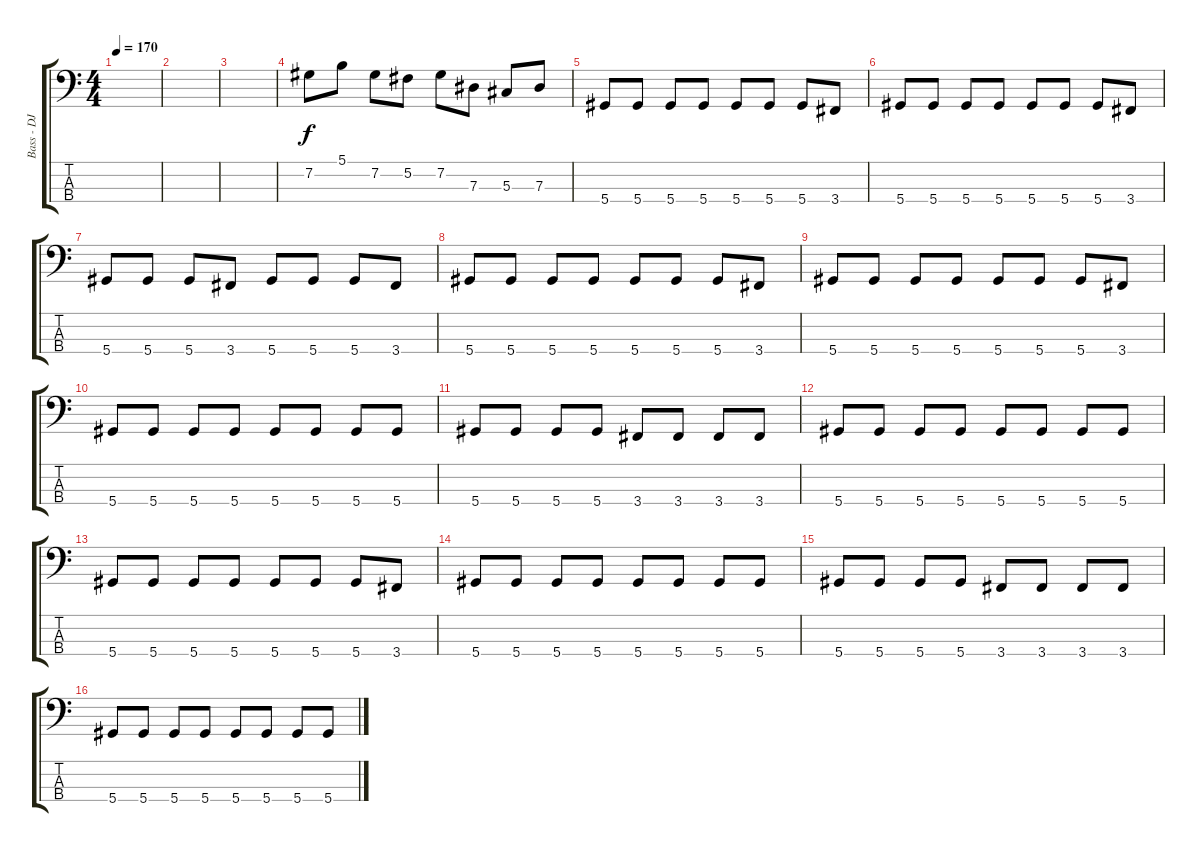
\track ("Bass - DJ" "Bass - DJ") {instrument electricbassfinger}
\staff {score tabs}
\tuning (Gb2 Db2 Ab1 Eb1) {hide}
\ts (4 4)
\tempo 170
\clef f4
\ks c
|
|
|
7.2.8 5.1.8 7.2.8 5.2.8 7.2.8 7.3.8 5.3.8 7.3.8 |
5.4.8 5.4.8 5.4.8 5.4.8 5.4.8 5.4.8 5.4.8 3.4.8 |
5.4.8 5.4.8 5.4.8 5.4.8 5.4.8 5.4.8 5.4.8 3.4.8 |
5.4.8 5.4.8 5.4.8 3.4.8 5.4.8 5.4.8 5.4.8 3.4.8 |
5.4.8 5.4.8 5.4.8 5.4.8 5.4.8 5.4.8 5.4.8 3.4.8 |
5.4.8 5.4.8 5.4.8 5.4.8 5.4.8 5.4.8 5.4.8 3.4.8 |
5.4.8 5.4.8 5.4.8 5.4.8 5.4.8 5.4.8 5.4.8 5.4.8 |
5.4.8 5.4.8 5.4.8 5.4.8 3.4.8 3.4.8 3.4.8 3.4.8 |
5.4.8 5.4.8 5.4.8 5.4.8 5.4.8 5.4.8 5.4.8 5.4.8 |
5.4.8 5.4.8 5.4.8 5.4.8 5.4.8 5.4.8 5.4.8 3.4.8 |
5.4.8 5.4.8 5.4.8 5.4.8 5.4.8 5.4.8 5.4.8 5.4.8 |
5.4.8 5.4.8 5.4.8 5.4.8 3.4.8 3.4.8 3.4.8 3.4.8 |
5.4.8 5.4.8 5.4.8 5.4.8 5.4.8 5.4.8 5.4.8 5.4.8
